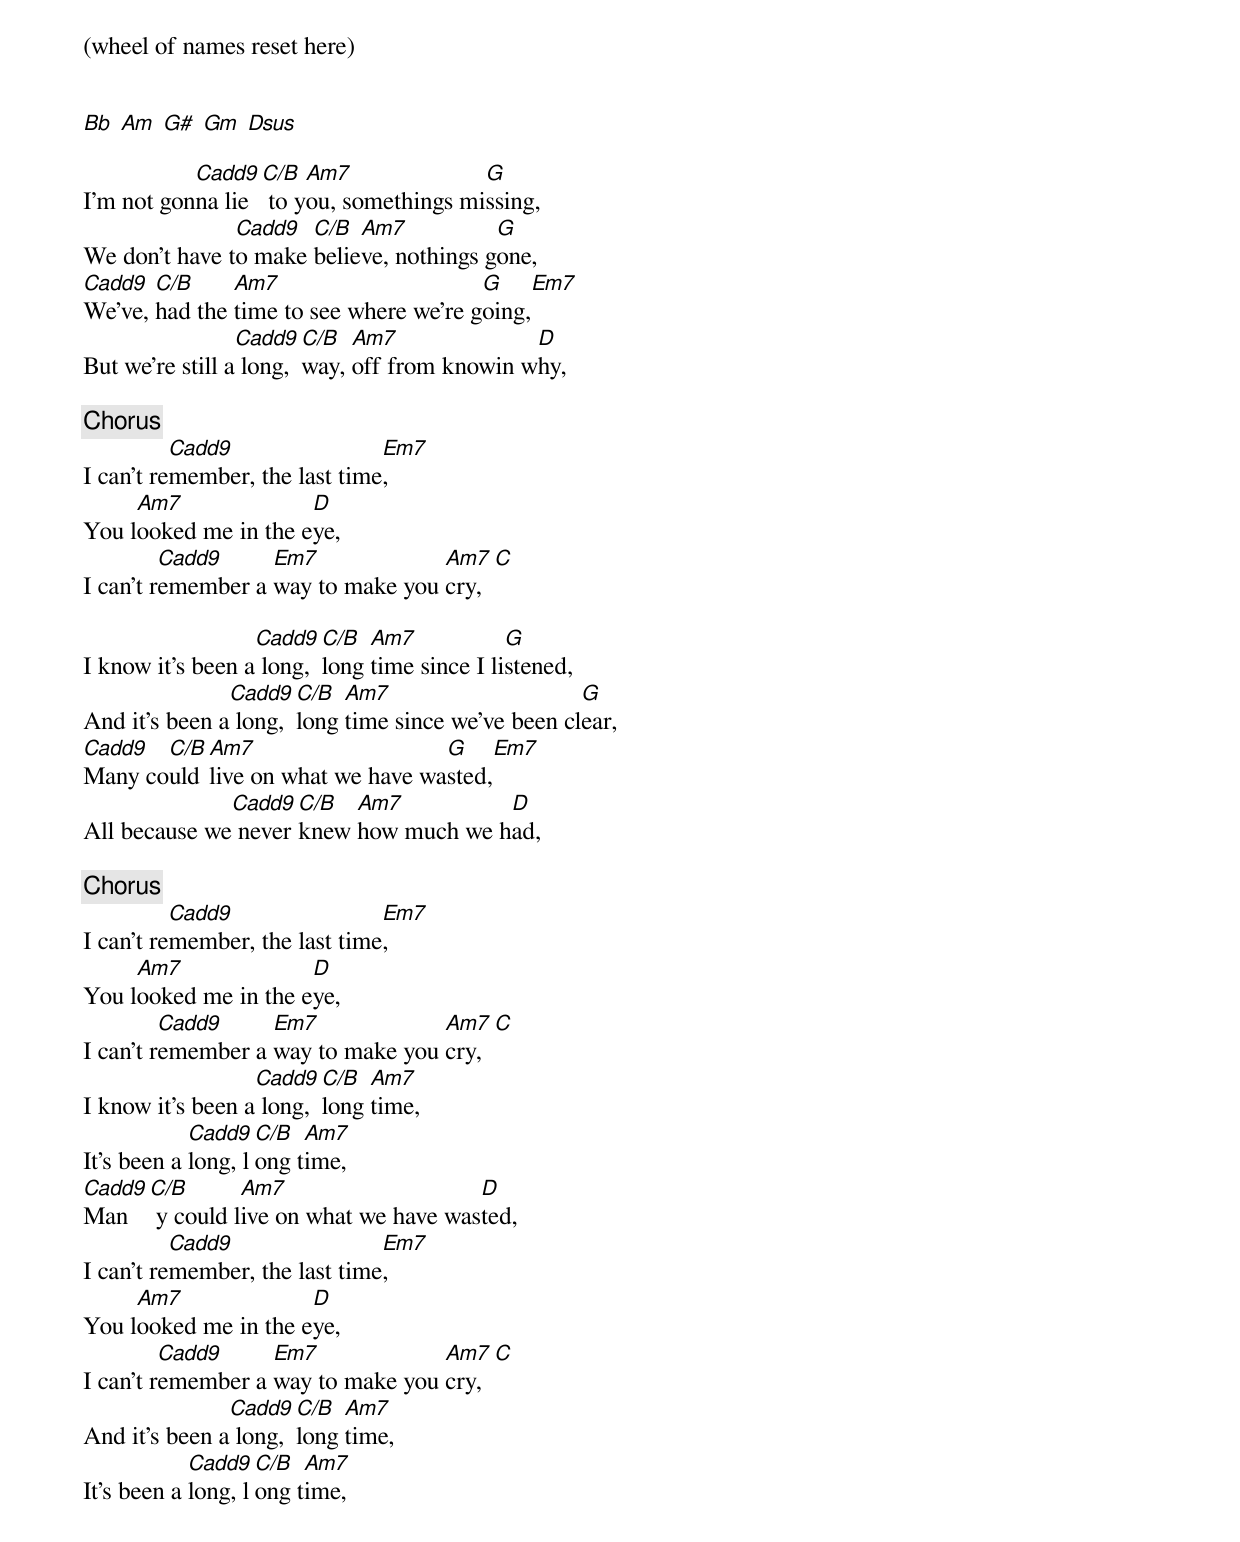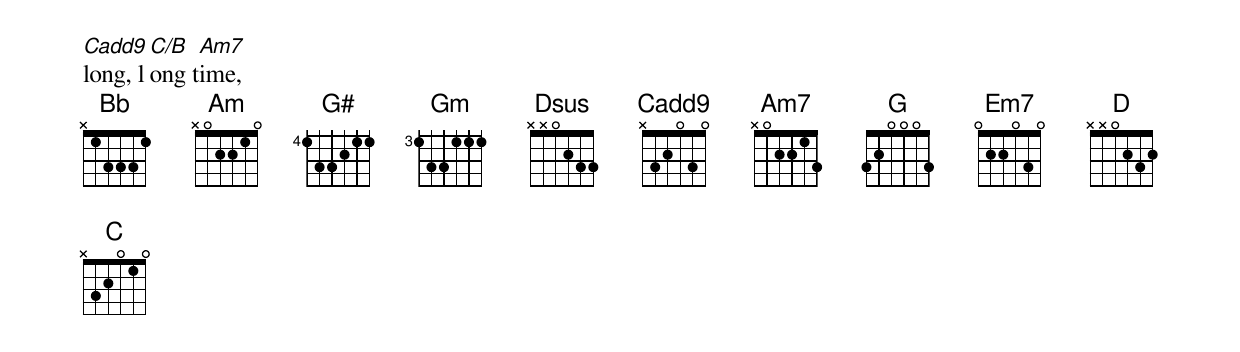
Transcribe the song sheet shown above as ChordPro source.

(wheel of names reset here)


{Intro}
[Bb] [Am] [G#] [Gm] [Dsus]

{Verse 1}
I'm not gon[Cadd9]na lie[C/B] to y[Am7]ou, somethings mi[G]ssing,
We don't have t[Cadd9]o make [C/B]belie[Am7]ve, nothings g[G]one,
[Cadd9]We've, [C/B]had the [Am7]time to see where we're g[G]oing,[Em7]
But we're still a[Cadd9] long, [C/B]way, [Am7]off from knowin w[D]hy,

{Chorus}
I can't re[Cadd9]member, the last time[Em7],
You l[Am7]ooked me in the e[D]ye,
I can't r[Cadd9]emember a [Em7]way to make you [Am7]cry,  [C]

{Verse 2}
I know it's been a[Cadd9] long, [C/B]long [Am7]time since I li[G]stened,
And it's been a[Cadd9] long, [C/B]long [Am7]time since we've been cl[G]ear,
[Cadd9]Many co[C/B]uld [Am7]live on what we have wa[G]sted,[Em7]
All because we[Cadd9] never [C/B]knew [Am7]how much we h[D]ad,

{Chorus}
I can't re[Cadd9]member, the last time[Em7],
You l[Am7]ooked me in the e[D]ye,
I can't r[Cadd9]emember a [Em7]way to make you [Am7]cry,  [C]
I know it's been a[Cadd9] long, [C/B]long [Am7]time,
It's been a [Cadd9]long, l[C/B]ong t[Am7]ime,
[Cadd9]Man   [C/B] y could l[Am7]ive on what we have was[D]ted,
I can't re[Cadd9]member, the last time[Em7],
You l[Am7]ooked me in the e[D]ye,
I can't r[Cadd9]emember a [Em7]way to make you [Am7]cry,  [C]
And it's been a[Cadd9] long, [C/B]long [Am7]time,
It's been a [Cadd9]long, l[C/B]ong t[Am7]ime,
[Cadd9]long, l[C/B]ong t[Am7]ime,
